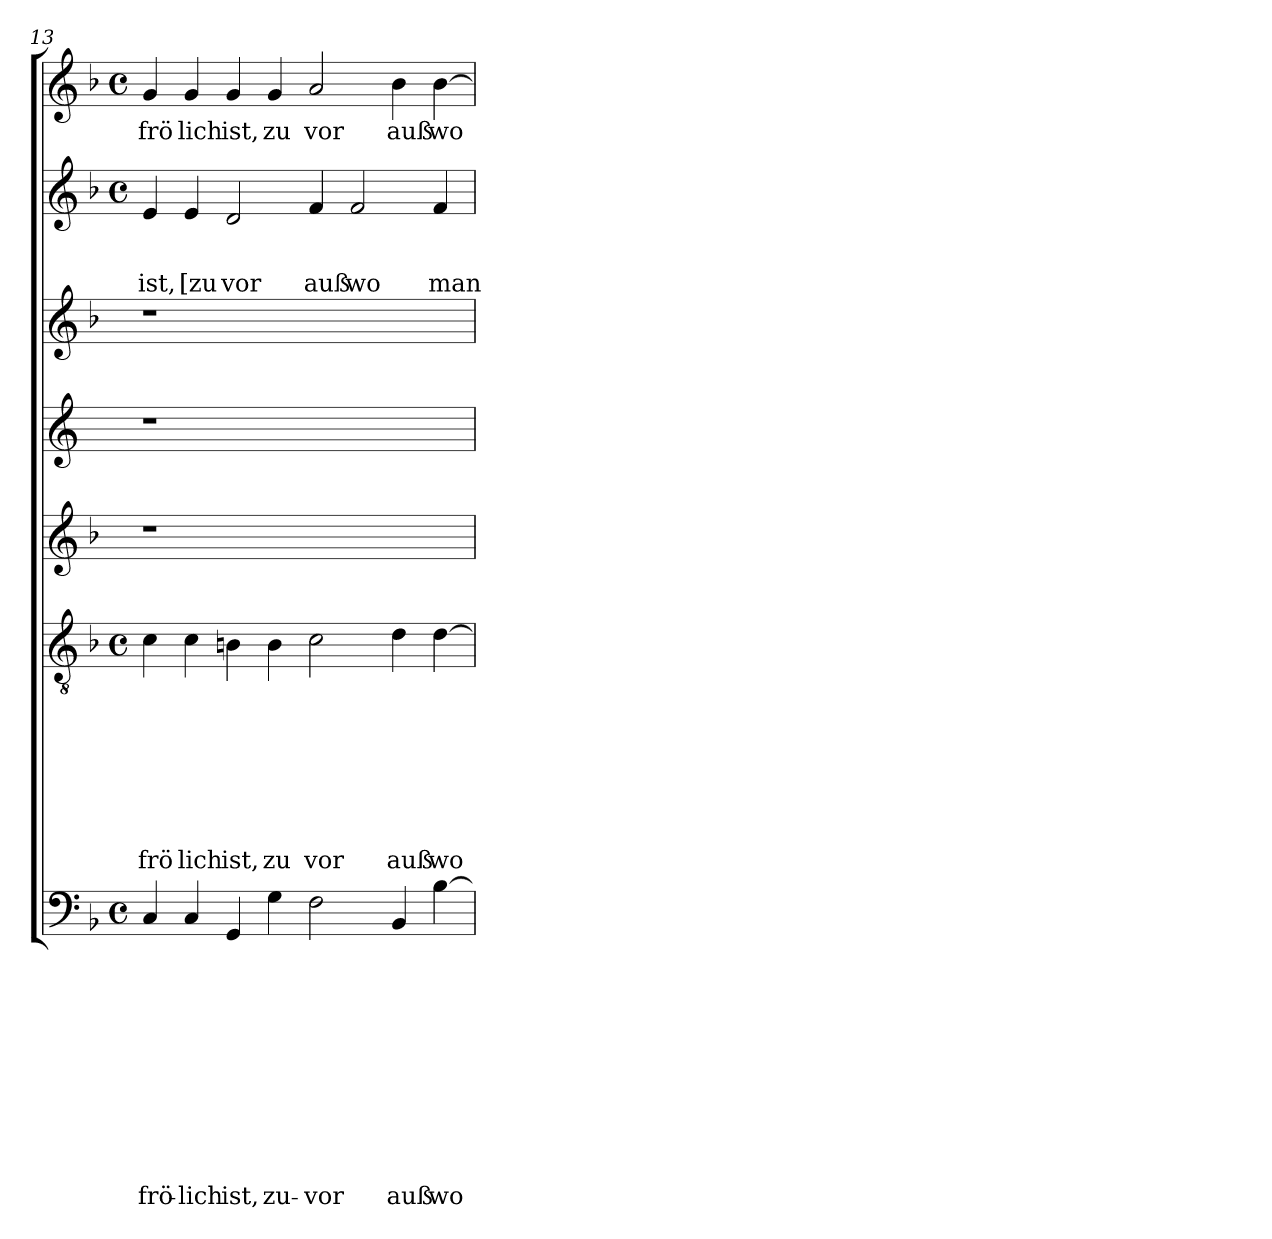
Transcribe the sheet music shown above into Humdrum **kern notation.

**kern	**text	**text	**text	**text	**text	**text	**text	**text	**text	**text	**text	**kern	**text	**text	**text	**text	**text	**text	**text	**text	**kern	**kern	**kern	**kern	**text	**text	**text	**kern	**text
*part7	*part7	*part7	*part7	*part7	*part7	*part7	*part7	*part7	*part7	*part7	*part7	*part6	*part6	*part6	*part6	*part6	*part6	*part6	*part6	*part6	*part5	*part4	*part3	*part2	*part2	*part2	*part2	*part1	*part1
*staff7	*staff7	*staff7	*staff7	*staff7	*staff7	*staff7	*staff7	*staff7	*staff7	*staff7	*staff7	*staff6	*staff6	*staff6	*staff6	*staff6	*staff6	*staff6	*staff6	*staff6	*staff5	*staff4	*staff3	*staff2	*staff2	*staff2	*staff2	*staff1	*staff1
!!LO:PB:g=z
*clefF4	*	*	*	*	*	*	*	*	*	*	*	*clefGv2	*	*	*	*	*	*	*	*	*clefG2	*clefG2	*clefG2	*clefG2	*	*	*	*clefG2	*
*	*	*	*	*	*	*	*	*	*	*	*	*	*	*	*	*	*	*	*	*	*	*ITrd-3c-5	*	*	*	*	*	*	*
*k[b-]	*	*	*	*	*	*	*	*	*	*	*	*k[b-]	*	*	*	*	*	*	*	*	*k[b-]	*k[b-]	*k[b-]	*k[b-]	*	*	*	*k[b-]	*
*F:	*	*	*	*	*	*	*	*	*	*	*	*F:	*	*	*	*	*	*	*	*	*F:	*F:	*F:	*F:	*	*	*	*F:	*
*M4/4	*	*	*	*	*	*	*	*	*	*	*	*M4/4	*	*	*	*	*	*	*	*	*	*	*	*M4/4	*	*	*	*M4/4	*
*met(c)	*	*	*	*	*	*	*	*	*	*	*	*met(c)	*	*	*	*	*	*	*	*	*	*	*	*met(c)	*	*	*	*met(c)	*
=13	=13	=13	=13	=13	=13	=13	=13	=13	=13	=13	=13	=13	=13	=13	=13	=13	=13	=13	=13	=13	=13	=13	=13	=13	=13	=13	=13	=13	=13
!	!	!	!	!	!	!	!	!	!	!	!LO:LY:b	!	!	!	!	!	!	!	!	!LO:LY:b	!	!	!	!	!	!	!LO:LY:b	!	!LO:LY:b
4C/	.	.	.	.	.	.	.	.	.	.	frö-	4c\	.	.	.	.	.	.	.	frö	1r	1r	1r	4e/	.	.	ist,	4g/	frö
!	!	!	!	!	!	!	!	!	!	!	!LO:LY:b	!	!	!	!	!	!	!	!	!LO:LY:b	!	!	!	!	!	!	!LO:LY:b	!	!LO:LY:b
4C/	.	.	.	.	.	.	.	.	.	.	-lich	4c\	.	.	.	.	.	.	.	lich	.	.	.	4e/	.	.	[zu	4g/	lich
!	!	!	!	!	!	!	!	!	!	!	!LO:LY:b	!	!	!	!	!	!	!	!	!LO:LY:b	!	!	!	!	!	!	!LO:LY:b	!	!LO:LY:b
4GG/	.	.	.	.	.	.	.	.	.	.	ist,	4Bn\	.	.	.	.	.	.	.	ist,	.	.	.	2d/	.	.	vor	4g/	ist,
!	!	!	!	!	!	!	!	!	!	!	!LO:LY:b	!	!	!	!	!	!	!	!	!LO:LY:b	!	!	!	!	!	!	!	!	!LO:LY:b
4G\	.	.	.	.	.	.	.	.	.	.	zu-	4B\	.	.	.	.	.	.	.	zu	.	.	.	.	.	.	.	4g/	zu
!	!	!	!	!	!	!	!	!	!	!	!LO:LY:b	!	!	!	!	!	!	!	!	!LO:LY:b	!	!	!	!	!	!	!LO:LY:b	!	!LO:LY:b
2F\	.	.	.	.	.	.	.	.	.	.	-vor	2c\	.	.	.	.	.	.	.	vor	1ryy	1ryy	1ryy	4f/	.	.	auß	2a/	vor
!	!	!	!	!	!	!	!	!	!	!	!	!	!	!	!	!	!	!	!	!	!	!	!	!	!	!	!LO:LY:b	!	!
.	.	.	.	.	.	.	.	.	.	.	.	.	.	.	.	.	.	.	.	.	.	.	.	2f/	.	.	wo	.	.
!	!	!	!	!	!	!	!	!	!	!	!LO:LY:b	!	!	!	!	!	!	!	!	!LO:LY:b	!	!	!	!	!	!	!	!	!LO:LY:b
4BB-/	.	.	.	.	.	.	.	.	.	.	auß	4d\	.	.	.	.	.	.	.	auß	.	.	.	.	.	.	.	4b-\	auß
!	!	!	!	!	!	!	!	!	!	!	!LO:LY:b	!	!	!	!	!	!	!	!	!LO:LY:b	!	!	!	!	!	!	!LO:LY:b	!	!LO:LY:b
[>4B-\	.	.	.	.	.	.	.	.	.	.	wo	[>4d\	.	.	.	.	.	.	.	wo	.	.	.	4f/	.	.	man	[>4b-\	wo
=	=	=	=	=	=	=	=	=	=	=	=	=	=	=	=	=	=	=	=	=	=	=	=	=	=	=	=	=	=
*-	*-	*-	*-	*-	*-	*-	*-	*-	*-	*-	*-	*-	*-	*-	*-	*-	*-	*-	*-	*-	*-	*-	*-	*-	*-	*-	*-	*-	*-
